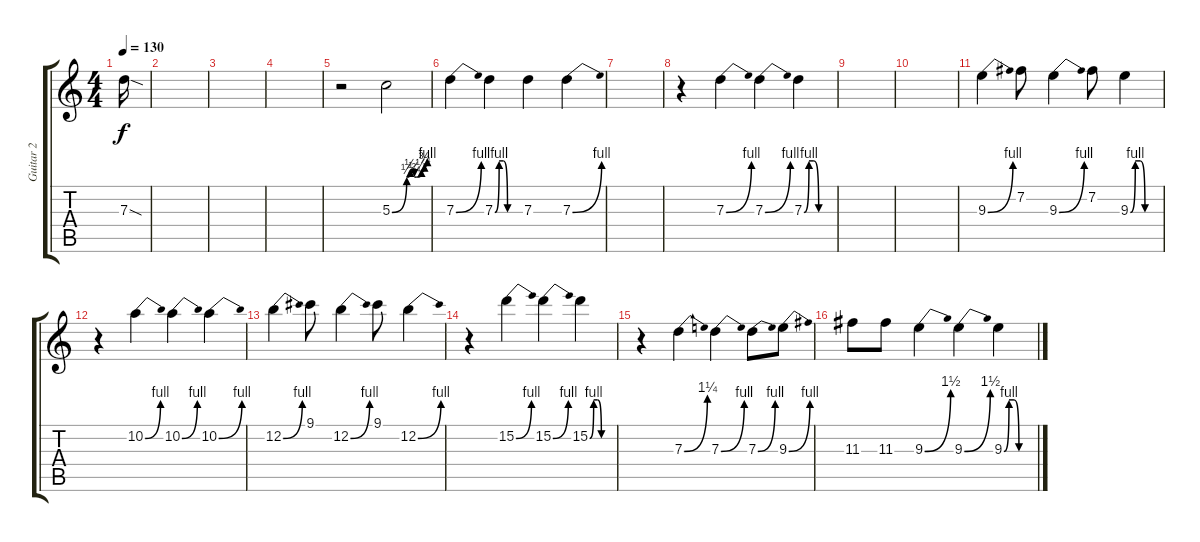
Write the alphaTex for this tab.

\track ("Guitar 2" "Guitar 2") {instrument overdrivenguitar}
\staff {score tabs}
\tuning (E4 B3 G3 D3 A2 E2) {hide}
\ts (4 4)
\tempo 130
\clef g2
\ks c
7.3{sod}.16{dy f} |
|
|
|
r.2 5.3{be (custom 0 0 25 1 31 2 38 1 42 1 50 2 55 3 60 4)}.2 |
7.3{be (bend 0 0 60 4)}.4 7.3{be (custom 0 0 10 4 20 4 30 0 60 0)}.4 7.3.4 7.3{be (bend 0 0 60 4)}.4 |
|
r.4 7.3{be (bend 0 0 60 4)}.4 7.3{be (bend 0 0 60 4)}.4 7.3{be (custom 0 0 10 4 20 4 30 0 60 0)}.4 |
|
|
9.3{be (bend 0 0 60 4)}.4 7.2.8 9.3{be (bend 0 0 60 4)}.4 7.2.8 9.3{be (custom 0 0 10 4 20 4 30 0 60 0)}.4 |
r.4 10.2{be (bend 0 0 60 4)}.4 10.2{be (bend 0 0 60 4)}.4 10.2{be (bend 0 0 60 4)}.4 |
12.2{be (bend 0 0 60 4)}.4 9.1.8 12.2{be (bend 0 0 60 4)}.4 9.1.8 12.2{be (bend 0 0 60 4)}.4 |
r.4 15.2{be (bend 0 0 60 4)}.4 15.2{be (bend 0 0 60 4)}.4 15.2{be (custom 0 0 10 4 20 4 30 0 60 0)}.4 |
r.4 7.3{be (bend 0 0 60 5)}.4 7.3{be (bend 0 0 60 4)}.4 7.3{be (bend 0 0 60 4)}.8 9.3{be (bend 0 0 60 4)}.8 |
11.3.8 11.3.8 9.3{be (bend 0 0 60 6)}.4 9.3{be (bend 0 0 60 6)}.4 9.3{be (custom 0 0 10 4 20 4 30 0 60 0)}.4
